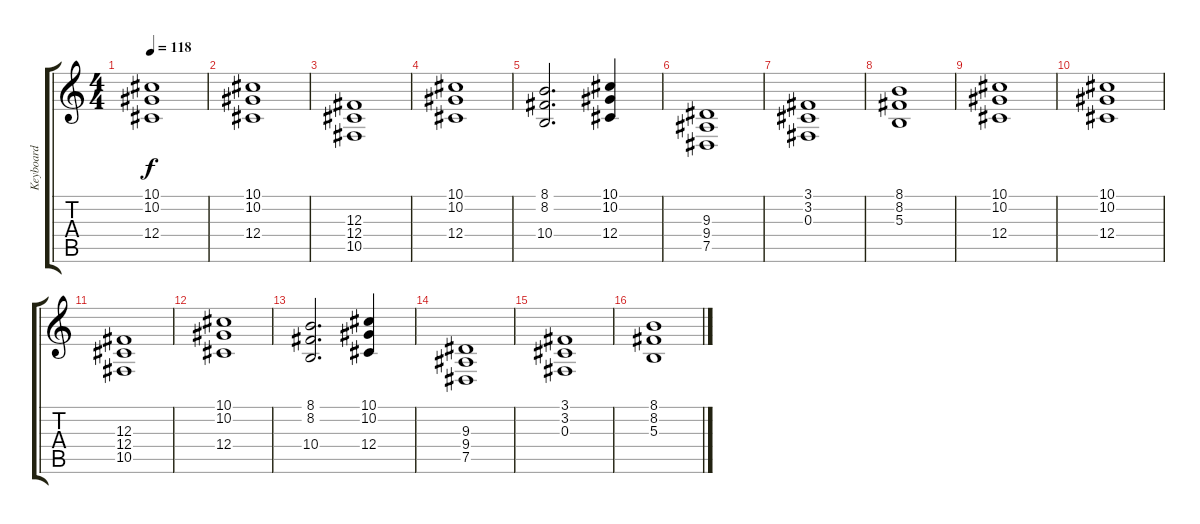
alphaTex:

\track ("Keyboard " "Keyboard ") {instrument stringensemble1}
\staff {score tabs}
\tuning (Eb4 Bb3 Gb3 Db3 Ab2 Eb2) {hide}
\ts (4 4)
\tempo 118
\clef g2
\ks c
(10.1 10.2 12.4).1{dy f volume 7} |
(10.1 10.2 12.4).1{volume 7} |
(12.3 12.4 10.5).1{volume 7} |
(10.1 10.2 12.4).1{volume 6} |
(8.1 8.2 10.4).2{d volume 6} (10.1 10.2 12.4).4{volume 6} |
(9.3 9.4 7.5).1 |
(3.1 3.2 0.3).1{volume 6} |
(8.1 8.2 5.3).1{volume 6} |
(10.1 10.2 12.4).1{volume 6} |
(10.1 10.2 12.4).1{volume 5} |
(12.3 12.4 10.5).1{volume 5} |
(10.1 10.2 12.4).1{volume 5} |
(8.1 8.2 10.4).2{d volume 5} (10.1 10.2 12.4).4{volume 4} |
(9.3 9.4 7.5).1{volume 4} |
(3.1 3.2 0.3).1{volume 4} |
(8.1 8.2 5.3).1{volume 4}
